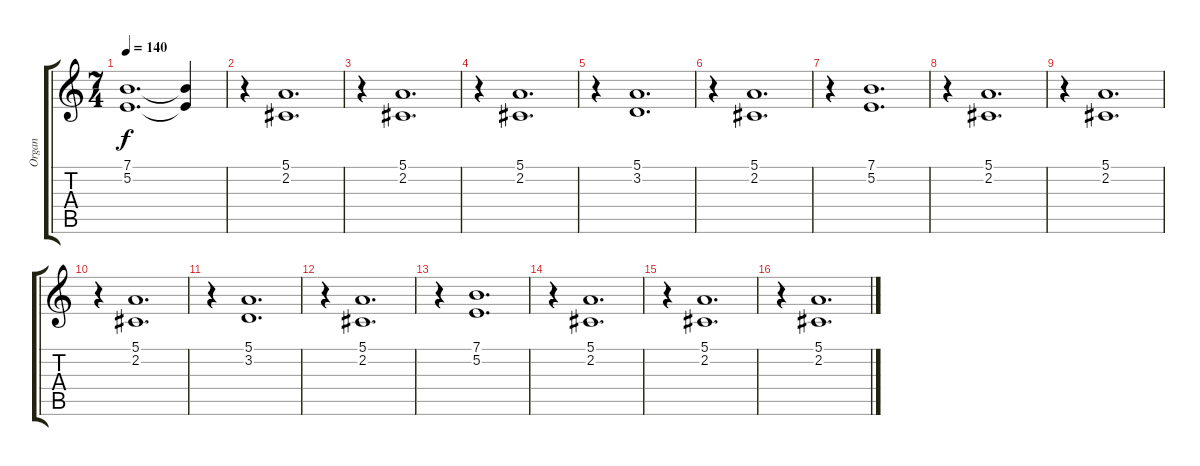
\track ("Organ" "Organ") {instrument drawbarorgan}
\staff {score tabs}
\tuning (E4 B3 G3 D3 A2 E2) {hide}
\ts (7 4)
\tempo 140
\clef g2
\ks c
(7.1 5.2).1{d dy f} (7.1{t} 5.2{t}).4 |
r.4 (5.1 2.2).1{d} |
r.4 (5.1 2.2).1{d} |
r.4 (5.1 2.2).1{d} |
r.4 (5.1 3.2).1{d} |
r.4 (5.1 2.2).1{d} |
r.4 (7.1 5.2).1{d} |
r.4 (5.1 2.2).1{d} |
r.4 (5.1 2.2).1{d} |
r.4 (5.1 2.2).1{d} |
r.4 (5.1 3.2).1{d} |
r.4 (5.1 2.2).1{d} |
r.4 (7.1 5.2).1{d} |
r.4 (5.1 2.2).1{d} |
r.4 (5.1 2.2).1{d} |
r.4 (5.1 2.2).1{d}
